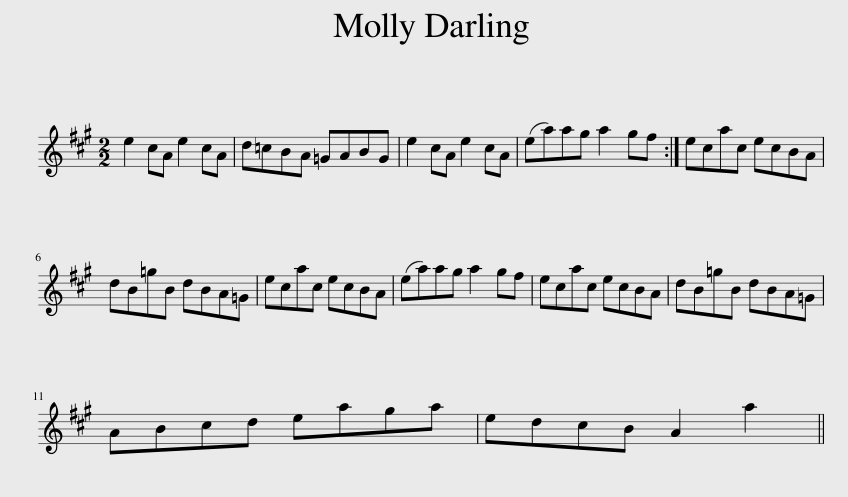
X:1
L:1/8
M:2/2
I:linebreak $
K:A
V:1 treble
V:1
 e2 cA e2 cA | d=cBA =GABG | e2 cA e2 cA | (ea)ag a2 gf :| ecac ecBA |$ %5
 dB=gB dBA=G | ecac ecBA | (ea)ag a2 gf | ecac ecBA | dB=gB dBA=G |$ %10
 ABcd eaga | edcB A2 a2 || %12
